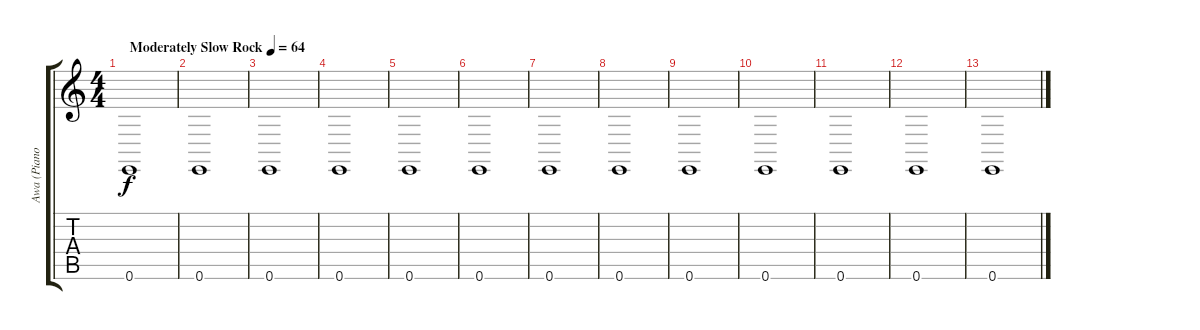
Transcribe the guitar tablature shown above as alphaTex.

\track ("Awa (Piano)" "Awa (Piano") {instrument acousticgrandpiano}
\staff {score tabs}
\tuning (E4 B3 G3 D3 A2 E2) {hide}
\ts (4 4)
\tempo (64 "Moderately Slow Rock")
\clef g2
\ks c
0.6.1{dy f instrument acousticgrandpiano} |
0.6.1 |
0.6.1 |
0.6.1 |
0.6.1 |
0.6.1 |
0.6.1 |
0.6.1 |
0.6.1 |
0.6.1 |
0.6.1 |
0.6.1 |
0.6.1
